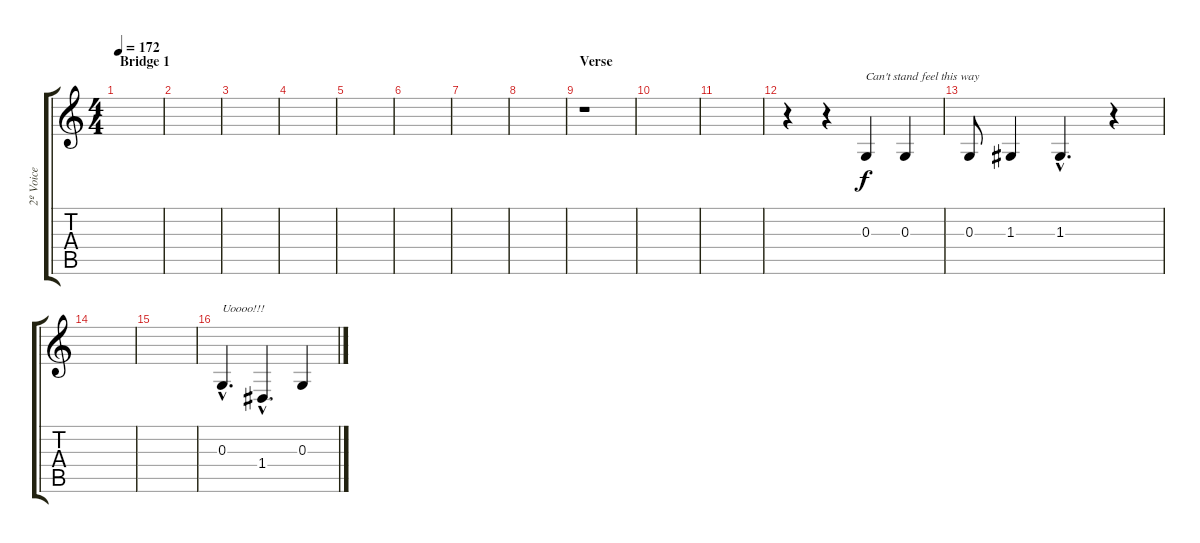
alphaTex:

\track ("2º Voice" "2º Voice") {instrument altosax}
\staff {score tabs}
\tuning (E4 B3 G3 D3 A2 E2) {hide}
\ts (4 4)
\section ("" "Bridge 1")
\tempo 172
\clef g2
\ks c
|
|
|
|
|
|
|
|
\section ("" "Verse")
r.1 |
|
|
r.4 r.4 0.3.4{txt "Can't stand feel this way"} 0.3.4 |
0.3.8 1.3.4 1.3{hac}.4{d} r.4 |
|
|
0.3{hac}.4{d txt "Uoooo!!!"} 1.4{hac}.4{d} 0.3.4
